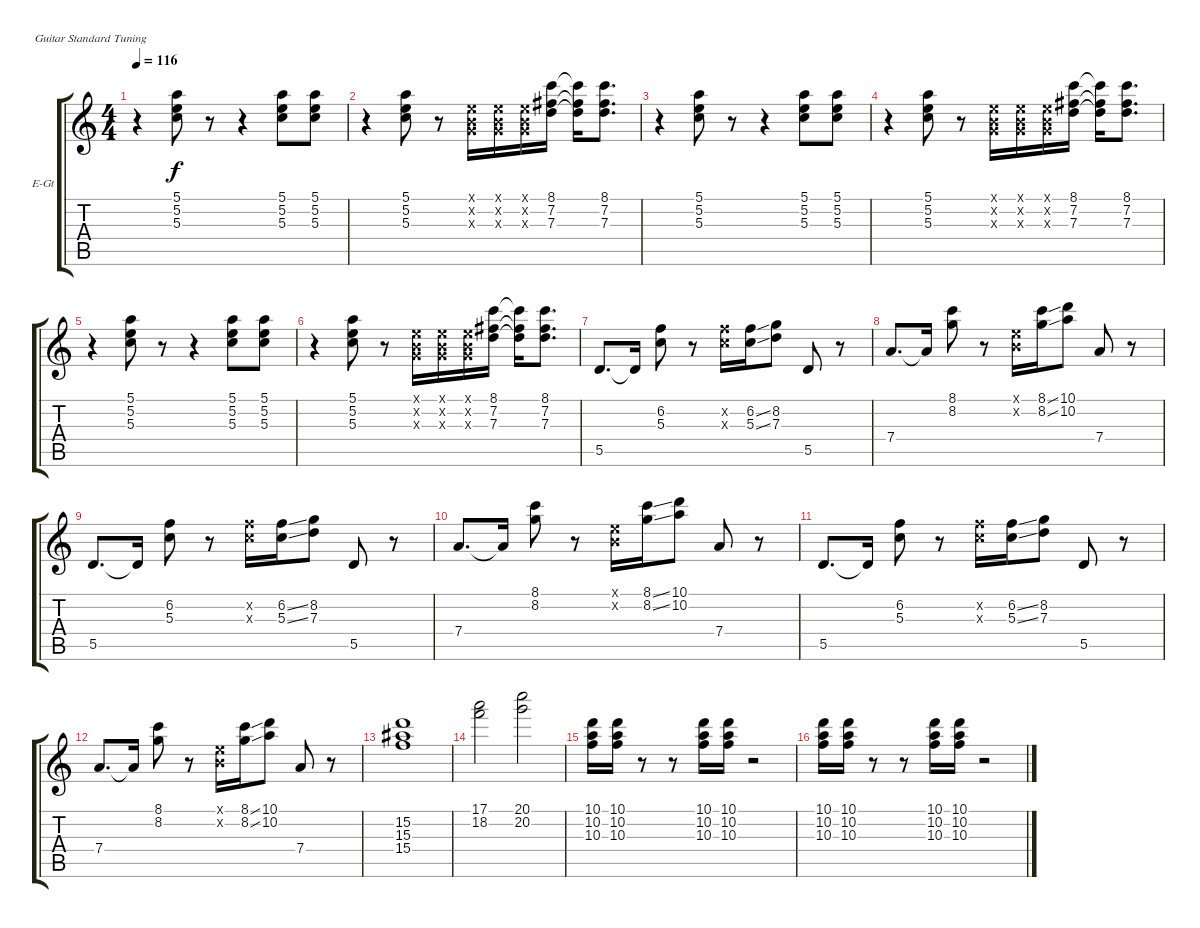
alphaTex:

\bracketExtendMode groupsimilarinstruments
\firstSystemTrackNameOrientation horizontal
\otherSystemsTrackNameOrientation horizontal
\track ("Gtr. 1" "E-Gt") {instrument distortionguitar}
\staff {score tabs}
\tuning (E4 B3 G3 D3 A2 E2)
\ts (4 4)
\tempo 116
\clef g2
\ks c
r.4{dy f} (5.1 5.2 5.3).8 r.8 r.4 (5.1 5.2 5.3).8 (5.1 5.2 5.3).8 |
r.4 (5.1 5.2 5.3).8 r.8 (0.1{x} 0.2{x} 0.3{x}).16 (0.1{x} 0.2{x} 0.3{x}).16 (0.1{x} 0.2{x} 0.3{x}).16 (8.1 7.2 7.3).16 (8.1{t} 7.2{t} 7.3{t}).16 (8.1 7.2 7.3).8{d} |
r.4 (5.1 5.2 5.3).8 r.8 r.4 (5.1 5.2 5.3).8 (5.1 5.2 5.3).8 |
r.4 (5.1 5.2 5.3).8 r.8 (0.1{x} 0.2{x} 0.3{x}).16 (0.1{x} 0.2{x} 0.3{x}).16 (0.1{x} 0.2{x} 0.3{x}).16 (8.1 7.2 7.3).16 (8.1{t} 7.2{t} 7.3{t}).16 (8.1 7.2 7.3).8{d} |
r.4 (5.1 5.2 5.3).8 r.8 r.4 (5.1 5.2 5.3).8 (5.1 5.2 5.3).8 |
r.4 (5.1 5.2 5.3).8 r.8 (0.1{x} 0.2{x} 0.3{x}).16 (0.1{x} 0.2{x} 0.3{x}).16 (0.1{x} 0.2{x} 0.3{x}).16 (8.1 7.2 7.3).16 (8.1{t} 7.2{t} 7.3{t}).16 (8.1 7.2 7.3).8{d} |
5.5.8{d} 5.5{t}.16 (6.2 5.3).8 r.8 (6.2{x} 5.3{x}).16 (6.2{ss} 5.3{ss}).16 (8.2 7.3).8 5.5.8 r.8 |
7.4.8{d} 7.4{t}.16 (8.1 8.2).8 r.8 (0.1{x} 0.2{x}).16 (8.1{ss} 8.2{ss}).16 (10.1 10.2).8 7.4.8 r.8 |
5.5.8{d} 5.5{t}.16 (6.2 5.3).8 r.8 (6.2{x} 5.3{x}).16 (6.2{ss} 5.3{ss}).16 (8.2 7.3).8 5.5.8 r.8 |
7.4.8{d} 7.4{t}.16 (8.1 8.2).8 r.8 (0.1{x} 0.2{x}).16 (8.1{ss} 8.2{ss}).16 (10.1 10.2).8 7.4.8 r.8 |
5.5.8{d} 5.5{t}.16 (6.2 5.3).8 r.8 (6.2{x} 5.3{x}).16 (6.2{ss} 5.3{ss}).16 (8.2 7.3).8 5.5.8 r.8 |
7.4.8{d} 7.4{t}.16 (8.1 8.2).8 r.8 (0.1{x} 0.2{x}).16 (8.1{ss} 8.2{ss}).16 (10.1 10.2).8 7.4.8 r.8 |
(15.2 15.3 15.4).1 |
(17.1 18.2).2 (20.1 20.2).2 |
(10.1 10.2 10.3).16 (10.1 10.2 10.3).16 r.8 r.8 (10.1 10.2 10.3).16 (10.1 10.2 10.3).16 r.2 |
(10.1 10.2 10.3).16 (10.1 10.2 10.3).16 r.8 r.8 (10.1 10.2 10.3).16 (10.1 10.2 10.3).16 r.2
